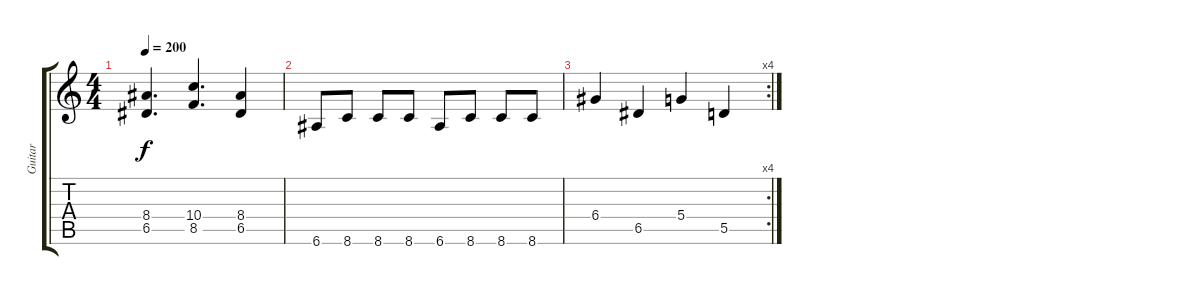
\track ("Guitar" "Guitar") {instrument overdrivenguitar}
\staff {score tabs}
\tuning (E4 B3 G3 D3 A2 E2) {hide}
\ts (4 4)
\tempo 200
\clef g2
\ks c
(8.4 6.5).4{d dy f} (10.4 8.5).4{d} (8.4 6.5).4 |
6.6.8 8.6.8 8.6.8 8.6.8 6.6.8 8.6.8 8.6.8 8.6.8 |
\rc 4
6.4.4 6.5.4 5.4.4 5.5.4
